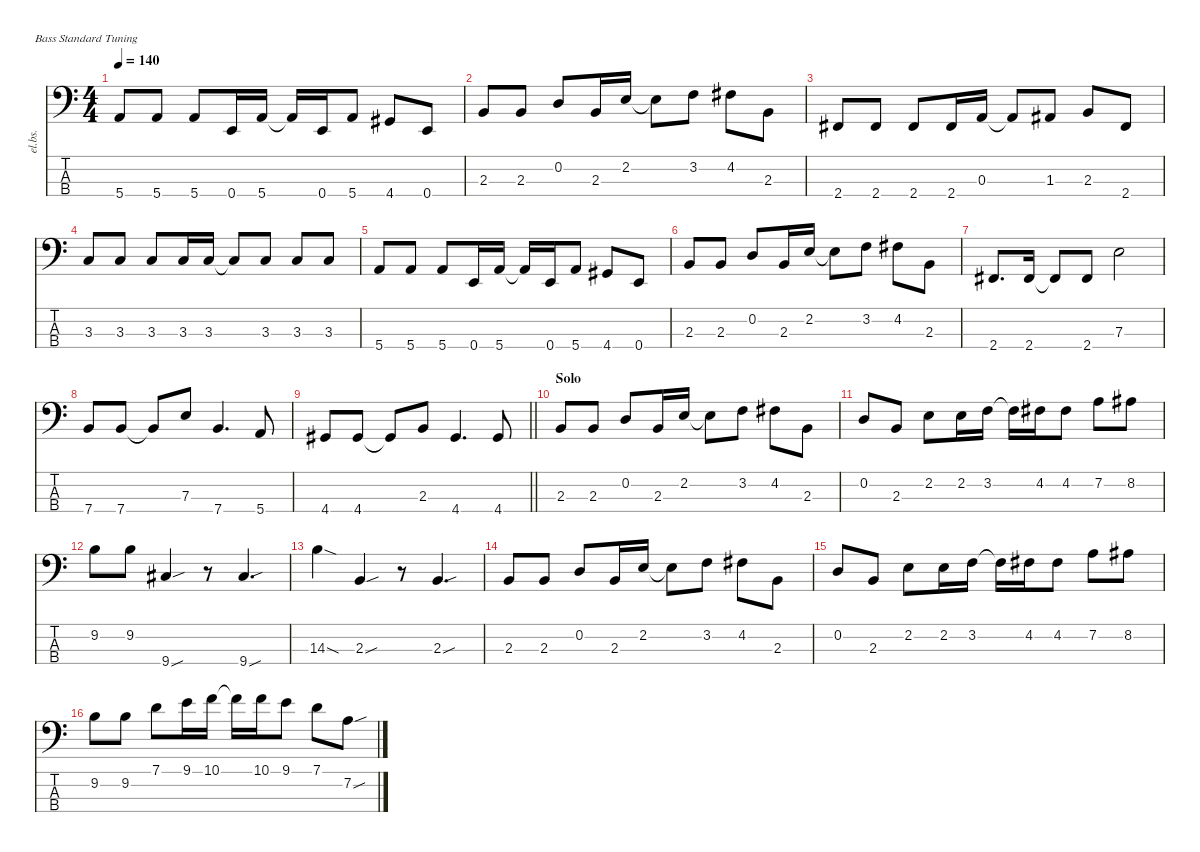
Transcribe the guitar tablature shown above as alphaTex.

\defaultSystemsLayout 4
\hideDynamics
\bracketExtendMode nobrackets
\track ("Electric Bass" "el.bs.") {mute instrument electricbassfinger}
\staff {score tabs}
\tuning (G2 D2 A1 E1)
\ts (4 4)
\tempo 140
\clef f4
\ks c
5.4.8{dy mf beam Up} 5.4.8{beam Up} 5.4.8{beam Up} 0.4.16{beam Up} 5.4.16{beam Up} 5.4{t}.16{beam Up} 0.4.16{beam Up} 5.4.8{beam Up} 4.4{acc #}.8{beam Up} 0.4.8{beam Up} |
2.3.8{beam Up} 2.3.8{beam Up} 0.2.8{beam Up} 2.3.16{beam Up} 2.2.16{beam Up} 2.2{t}.8{beam Down} 3.2.8{beam Down} 4.2{acc #}.8{beam Down} 2.3.8{beam Down} |
2.4{acc #}.8{beam Up} 2.4{acc #}.8{beam Up} 2.4{acc #}.8{beam Up} 2.4{acc #}.16{beam Up} 0.3.16{beam Up} 0.3{t}.8{beam Up} 1.3{acc #}.8{beam Up} 2.3.8{beam Up} 2.4{acc #}.8{beam Up} |
3.3.8{beam Up} 3.3.8{beam Up} 3.3.8{beam Up} 3.3.16{beam Up} 3.3.16{beam Up} 3.3{t}.8{beam Up} 3.3.8{beam Up} 3.3.8{beam Up} 3.3.8{beam Up} |
5.4.8{beam Up} 5.4.8{beam Up} 5.4.8{beam Up} 0.4.16{beam Up} 5.4.16{beam Up} 5.4{t}.16{beam Up} 0.4.16{beam Up} 5.4.8{beam Up} 4.4{acc #}.8{beam Up} 0.4.8{beam Up} |
2.3.8{beam Up} 2.3.8{beam Up} 0.2.8{beam Up} 2.3.16{beam Up} 2.2.16{beam Up} 2.2{t}.8{beam Down} 3.2.8{beam Down} 4.2{acc #}.8{beam Down} 2.3.8{beam Down} |
2.4{acc #}.8{d beam Up} 2.4{acc #}.16{beam Up} 2.4{t acc #}.8{beam Up} 2.4{acc #}.8{beam Up} 7.3.2{beam Down} |
7.4.8{beam Up} 7.4.8{beam Up} 7.4{t}.8{beam Up} 7.3.8{beam Up} 7.4.4{d beam Up} 5.4.8{beam Up} |
\barLineRight lightlight
4.4{acc #}.8{beam Up} 4.4{acc #}.8{beam Up} 4.4{t acc #}.8{beam Up} 2.3.8{beam Up} 4.4{acc #}.4{d beam Up} 4.4{acc #}.8{beam Up} |
\section ("" "Solo")
2.3.8{beam Up} 2.3.8{beam Up} 0.2.8{beam Up} 2.3.16{beam Up} 2.2.16{beam Up} 2.2{t}.8{beam Down} 3.2.8{beam Down} 4.2{acc #}.8{beam Down} 2.3.8{beam Down} |
0.2.8{beam Up} 2.3.8{beam Up} 2.2.8{beam Down} 2.2.16{beam Down} 3.2.16{beam Down} 3.2{t}.16{beam Down} 4.2{acc #}.16{beam Down} 4.2{acc #}.8{beam Down} 7.2.8{beam Down} 8.2{acc #}.8{beam Down} |
9.2.8{beam Down} 9.2.8{beam Down} 9.4{sou acc #}.4{beam Up} r.8{beam Down} 9.4{sou acc #}.4{d beam Up} |
14.3{sod}.4{beam Down} 2.3{sou}.4{beam Up} r.8{beam Down} 2.3{sou}.4{d beam Up} |
2.3.8{beam Up} 2.3.8{beam Up} 0.2.8{beam Up} 2.3.16{beam Up} 2.2.16{beam Up} 2.2{t}.8{beam Down} 3.2.8{beam Down} 4.2{acc #}.8{beam Down} 2.3.8{beam Down} |
0.2.8{beam Up} 2.3.8{beam Up} 2.2.8{beam Down} 2.2.16{beam Down} 3.2.16{beam Down} 3.2{t}.16{beam Down} 4.2{acc #}.16{beam Down} 4.2{acc #}.8{beam Down} 7.2.8{beam Down} 8.2{acc #}.8{beam Down} |
9.2.8{beam Down} 9.2.8{beam Down} 7.1.8{beam Down} 9.1.16{beam Down} 10.1.16{beam Down} 10.1{t}.16{beam Down} 10.1.16{beam Down} 9.1.8{beam Down} 7.1.8{beam Down} 7.2{sou}.8{beam Down}
